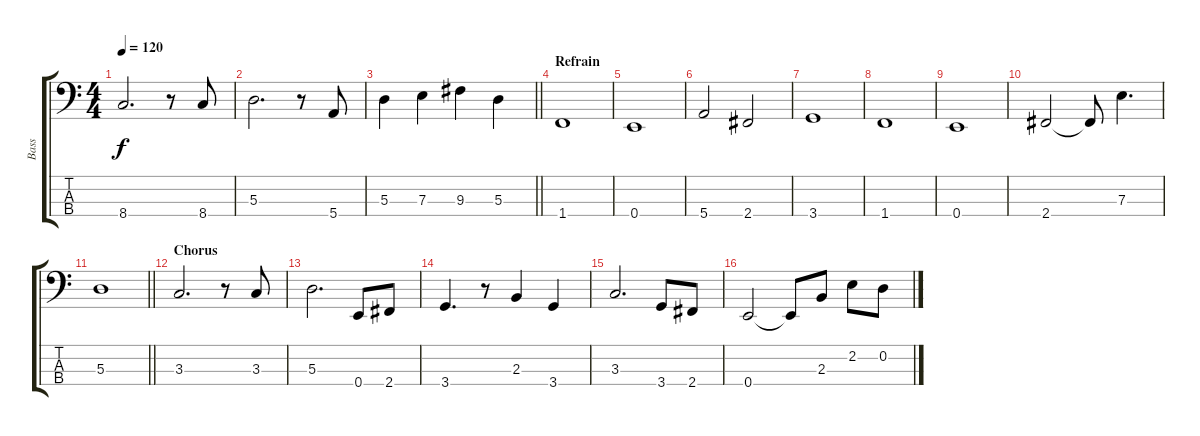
\track ("Bass" "Bass") {instrument electricbassfinger}
\staff {score tabs}
\tuning (G2 D2 A1 E1) {hide}
\ts (4 4)
\tempo 120
\clef f4
\ks c
8.4.2{d dy f} r.8 8.4.8 |
5.3.2{d} r.8 5.4.8 |
\barLineRight lightlight
5.3.4 7.3.4 9.3.4 5.3.4 |
\section ("" "Refrain")
1.4.1 |
0.4.1 |
5.4.2 2.4.2 |
3.4.1 |
1.4.1 |
0.4.1 |
2.4.2 2.4{t}.8 7.3.4{d} |
\barLineRight lightlight
5.3.1 |
\section ("" "Chorus")
3.3.2{d} r.8 3.3.8 |
5.3.2{d} 0.4.8 2.4.8 |
3.4.4{d} r.8 2.3.4 3.4.4 |
3.3.2{d} 3.4.8 2.4.8 |
0.4.2 0.4{t}.8 2.3.8 2.2.8 0.2.8
